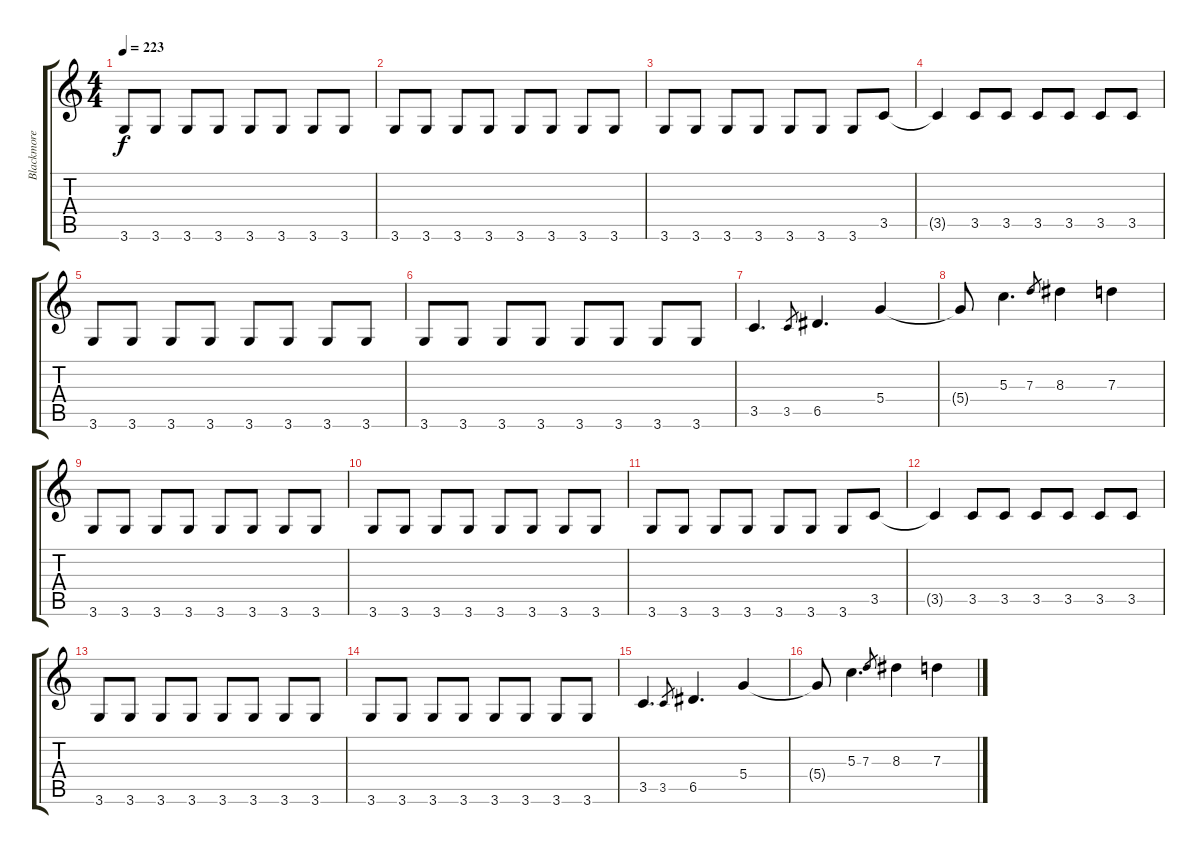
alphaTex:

\track ("Blackmore" "Blackmore") {instrument distortionguitar}
\staff {score tabs}
\tuning (E4 B3 G3 D3 A2 E2) {hide}
\ts (4 4)
\tempo 223
\clef g2
\ks c
3.6.8{dy f} 3.6.8 3.6.8 3.6.8 3.6.8 3.6.8 3.6.8 3.6.8 |
3.6.8 3.6.8 3.6.8 3.6.8 3.6.8 3.6.8 3.6.8 3.6.8 |
3.6.8 3.6.8 3.6.8 3.6.8 3.6.8 3.6.8 3.6.8 3.5.8 |
3.5{t}.4 3.5.8 3.5.8 3.5.8 3.5.8 3.5.8 3.5.8 |
3.6.8 3.6.8 3.6.8 3.6.8 3.6.8 3.6.8 3.6.8 3.6.8 |
3.6.8 3.6.8 3.6.8 3.6.8 3.6.8 3.6.8 3.6.8 3.6.8 |
3.5.4{d} 3.5.8{gr} 6.5.4{d} 5.4.4 |
5.4{t}.8 5.3.4{d} 7.3.8{gr} 8.3.4 7.3.4 |
3.6.8 3.6.8 3.6.8 3.6.8 3.6.8 3.6.8 3.6.8 3.6.8 |
3.6.8 3.6.8 3.6.8 3.6.8 3.6.8 3.6.8 3.6.8 3.6.8 |
3.6.8 3.6.8 3.6.8 3.6.8 3.6.8 3.6.8 3.6.8 3.5.8 |
3.5{t}.4 3.5.8 3.5.8 3.5.8 3.5.8 3.5.8 3.5.8 |
3.6.8 3.6.8 3.6.8 3.6.8 3.6.8 3.6.8 3.6.8 3.6.8 |
3.6.8 3.6.8 3.6.8 3.6.8 3.6.8 3.6.8 3.6.8 3.6.8 |
3.5.4{d} 3.5.8{gr} 6.5.4{d} 5.4.4 |
5.4{t}.8 5.3.4{d} 7.3.8{gr} 8.3.4 7.3.4
